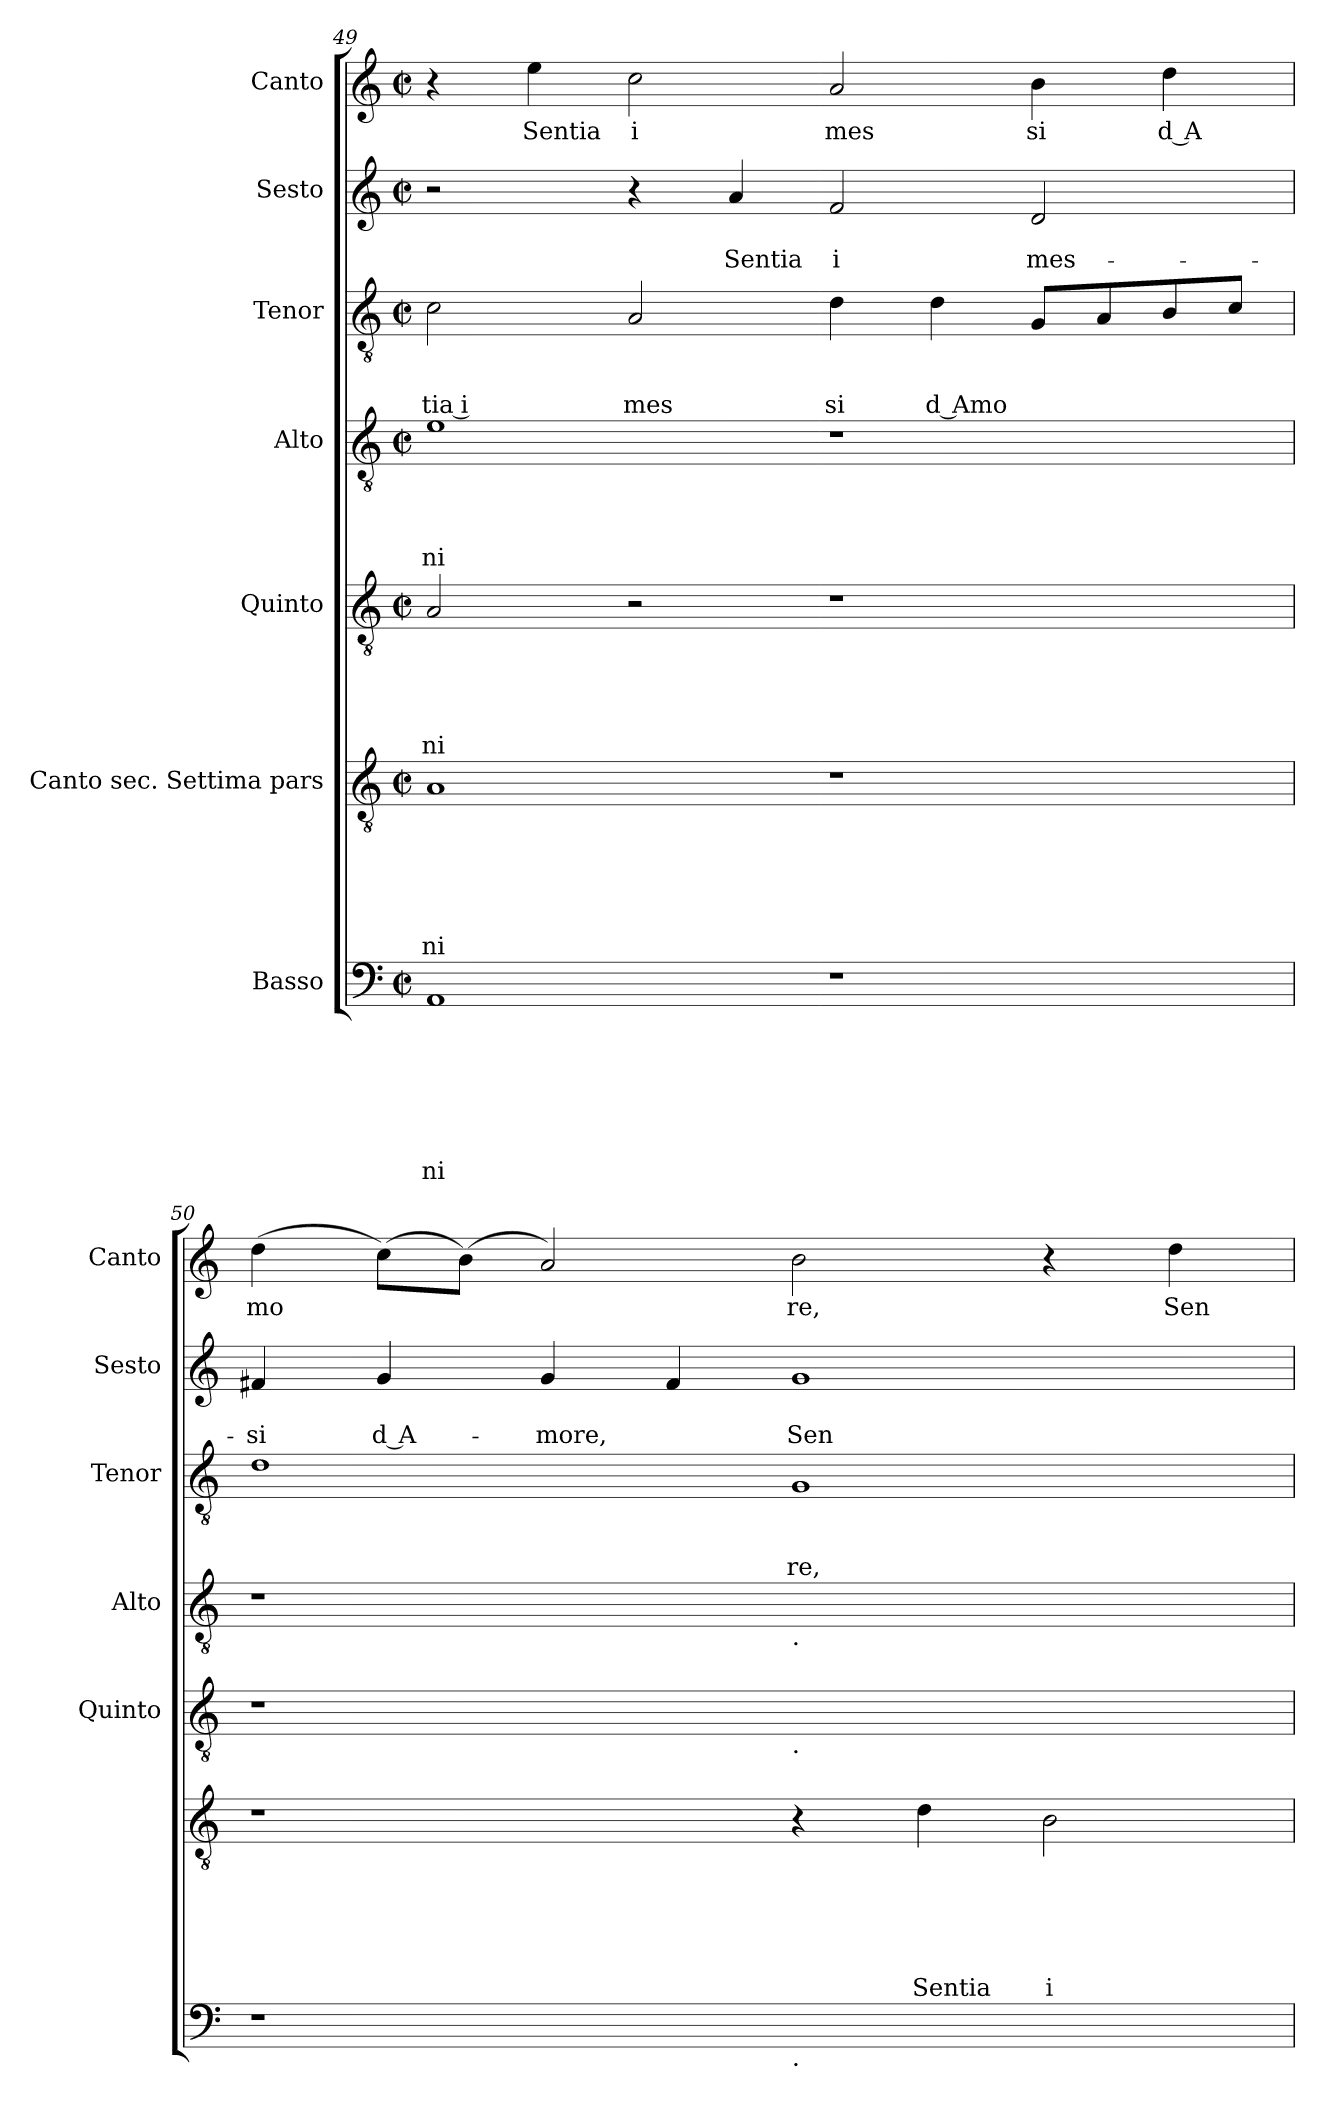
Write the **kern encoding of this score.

**kern	**text	**text	**text	**text	**text	**text	**text	**kern	**text	**text	**text	**text	**text	**text	**kern	**text	**text	**text	**text	**text	**kern	**text	**text	**text	**text	**kern	**text	**text	**text	**kern	**text	**text	**kern	**text
*part7	*part7	*part7	*part7	*part7	*part7	*part7	*part7	*part6	*part6	*part6	*part6	*part6	*part6	*part6	*part5	*part5	*part5	*part5	*part5	*part5	*part4	*part4	*part4	*part4	*part4	*part3	*part3	*part3	*part3	*part2	*part2	*part2	*part1	*part1
*staff7	*staff7	*staff7	*staff7	*staff7	*staff7	*staff7	*staff7	*staff6	*staff6	*staff6	*staff6	*staff6	*staff6	*staff6	*staff5	*staff5	*staff5	*staff5	*staff5	*staff5	*staff4	*staff4	*staff4	*staff4	*staff4	*staff3	*staff3	*staff3	*staff3	*staff2	*staff2	*staff2	*staff1	*staff1
*I"Basso	*	*	*	*	*	*	*	*I"Canto sec. Settima pars	*	*	*	*	*	*	*I"Quinto	*	*	*	*	*	*I"Alto	*	*	*	*	*I"Tenor	*	*	*	*I"Sesto	*	*	*I"Canto	*
*	*	*	*	*	*	*	*	*	*	*	*	*	*	*	*I'Quinto	*	*	*	*	*	*I'Alto	*	*	*	*	*I'Tenor	*	*	*	*I'Sesto	*	*	*I'Canto	*
*clefF4	*	*	*	*	*	*	*	*clefGv2	*	*	*	*	*	*	*clefGv2	*	*	*	*	*	*clefGv2	*	*	*	*	*clefGv2	*	*	*	*clefG2	*	*	*clefG2	*
*k[]	*	*	*	*	*	*	*	*k[]	*	*	*	*	*	*	*k[]	*	*	*	*	*	*k[]	*	*	*	*	*k[]	*	*	*	*k[]	*	*	*k[]	*
*C:	*	*	*	*	*	*	*	*C:	*	*	*	*	*	*	*C:	*	*	*	*	*	*C:	*	*	*	*	*C:	*	*	*	*C:	*	*	*C:	*
*M2/2	*	*	*	*	*	*	*	*M2/2	*	*	*	*	*	*	*M2/2	*	*	*	*	*	*M2/2	*	*	*	*	*M2/2	*	*	*	*M2/2	*	*	*M2/2	*
*met(c|)	*	*	*	*	*	*	*	*met(c|)	*	*	*	*	*	*	*met(c|)	*	*	*	*	*	*met(c|)	*	*	*	*	*met(c|)	*	*	*	*met(c|)	*	*	*met(c|)	*
=49	=49	=49	=49	=49	=49	=49	=49	=49	=49	=49	=49	=49	=49	=49	=49	=49	=49	=49	=49	=49	=49	=49	=49	=49	=49	=49	=49	=49	=49	=49	=49	=49	=49	=49
!	!	!	!	!	!	!	!LO:LY:b	!	!	!	!	!	!	!LO:LY:b	!	!	!	!	!	!LO:LY:b	!	!	!	!	!LO:LY:b	!	!	!	!LO:LY:b:rj	!	!	!	!	!
1AA	.	.	.	.	.	.	ni	1A	.	.	.	.	.	-ni	2A/	.	.	.	.	-ni	1e	.	.	.	ni	2c\	.	.	tia i	2r	.	.	4r	.
!	!	!	!	!	!	!	!	!	!	!	!	!	!	!	!	!	!	!	!	!	!	!	!	!	!	!	!	!	!	!	!	!	!	!LO:LY:b
.	.	.	.	.	.	.	.	.	.	.	.	.	.	.	.	.	.	.	.	.	.	.	.	.	.	.	.	.	.	.	.	.	4ee\	Sentia
!	!	!	!	!	!	!	!	!	!	!	!	!	!	!	!	!	!	!	!	!	!	!	!	!	!	!	!	!	!LO:LY:b	!	!	!	!	!LO:LY:b
.	.	.	.	.	.	.	.	.	.	.	.	.	.	.	2r	.	.	.	.	.	.	.	.	.	.	2A/	.	.	mes	4r	.	.	2cc\	i
!	!	!	!	!	!	!	!	!	!	!	!	!	!	!	!	!	!	!	!	!	!	!	!	!	!	!	!	!	!	!	!	!LO:LY:b	!	!
.	.	.	.	.	.	.	.	.	.	.	.	.	.	.	.	.	.	.	.	.	.	.	.	.	.	.	.	.	.	(4a/	.	Sentia	.	.
!	!	!	!	!	!	!	!	!	!	!	!	!	!	!	!	!	!	!	!	!	!	!	!	!	!	!	!	!	!LO:LY:b	!	!	!LO:LY:b	!	!LO:LY:b
1r	.	.	.	.	.	.	.	1r	.	.	.	.	.	.	1r	.	.	.	.	.	1r	.	.	.	.	4d\	.	.	si	2f/	.	i	2a/	mes
!	!	!	!	!	!	!	!	!	!	!	!	!	!	!	!	!	!	!	!	!	!	!	!	!	!	!	!	!	!LO:LY:b:rj	!	!	!	!	!
.	.	.	.	.	.	.	.	.	.	.	.	.	.	.	.	.	.	.	.	.	.	.	.	.	.	4d\	.	.	d Amo	.	.	.	.	.
!	!	!	!	!	!	!	!	!	!	!	!	!	!	!	!	!	!	!	!	!	!	!	!	!	!	!	!	!	!	!	!	!LO:LY:b	!	!LO:LY:b
.	.	.	.	.	.	.	.	.	.	.	.	.	.	.	.	.	.	.	.	.	.	.	.	.	.	8G/L	.	.	.	2d/	.	mes-	4b\	si
.	.	.	.	.	.	.	.	.	.	.	.	.	.	.	.	.	.	.	.	.	.	.	.	.	.	8A/	.	.	.	.	.	.	.	.
!	!	!	!	!	!	!	!	!	!	!	!	!	!	!	!	!	!	!	!	!	!	!	!	!	!	!	!	!	!	!	!	!	!	!LO:LY:b:rj
.	.	.	.	.	.	.	.	.	.	.	.	.	.	.	.	.	.	.	.	.	.	.	.	.	.	8B/	.	.	.	.	.	.	4dd\	d A
.	.	.	.	.	.	.	.	.	.	.	.	.	.	.	.	.	.	.	.	.	.	.	.	.	.	8c/J	.	.	.	.	.	.	.	.
=50	=50	=50	=50	=50	=50	=50	=50	=50	=50	=50	=50	=50	=50	=50	=50	=50	=50	=50	=50	=50	=50	=50	=50	=50	=50	=50	=50	=50	=50	=50	=50	=50	=50	=50
!	!	!	!	!	!	!	!	!	!	!	!	!	!	!	!	!	!	!	!	!	!	!	!	!	!	!	!	!	!	!	!	!LO:LY:b	!	!LO:LY:b
1r	.	.	.	.	.	.	.	1r	.	.	.	.	.	.	1r	.	.	.	.	.	1r	.	.	.	.	1d	.	.	.	4f#X/	.	-si	(>4dd\	mo
!	!	!	!	!	!	!	!	!	!	!	!	!	!	!	!	!	!	!	!	!	!	!	!	!	!	!	!	!	!	!	!	!LO:LY:b:rj	!	!
.	.	.	.	.	.	.	.	.	.	.	.	.	.	.	.	.	.	.	.	.	.	.	.	.	.	.	.	.	.	4g/	.	d A-	(>8cc\L)	.
.	.	.	.	.	.	.	.	.	.	.	.	.	.	.	.	.	.	.	.	.	.	.	.	.	.	.	.	.	.	.	.	.	(>8b\J)	.
!	!	!	!	!	!	!	!	!	!	!	!	!	!	!	!	!	!	!	!	!	!	!	!	!	!	!	!	!	!	!	!	!LO:LY:b	!	!
.	.	.	.	.	.	.	.	.	.	.	.	.	.	.	.	.	.	.	.	.	.	.	.	.	.	.	.	.	.	4g/	.	-more,	2a/)	.
.	.	.	.	.	.	.	.	.	.	.	.	.	.	.	.	.	.	.	.	.	.	.	.	.	.	.	.	.	.	4f#/	.	.	.	.
!	!	!	!	!	!	!	!	!	!	!	!	!	!	!	!	!	!	!	!	!	!LO:TX:b:t=.	!	!	!	!	!	!	!	!	!	!	!	!	!
!	!	!	!	!	!	!	!	!	!	!	!	!	!	!	!LO:TX:b:t=.	!	!	!	!	!	!	!	!	!	!	!	!	!	!	!	!	!	!	!
!LO:TX:b:t=.	!	!	!	!	!	!	!	!	!	!	!	!	!	!	!	!	!	!	!	!	!	!	!	!	!	!	!	!	!	!	!	!	!	!
!	!	!	!	!	!	!	!	!	!	!	!	!	!	!	!	!	!	!	!	!	!	!	!	!	!	!	!	!	!LO:LY:b	!	!	!LO:LY:b	!	!LO:LY:b
1ryy	.	.	.	.	.	.	.	4r	.	.	.	.	.	.	1ryy	.	.	.	.	.	1ryy	.	.	.	.	1G	.	.	re,	1g	.	Sen-	2b\	re,
!	!	!	!	!	!	!	!	!	!	!	!	!	!	!LO:LY:b	!	!	!	!	!	!	!	!	!	!	!	!	!	!	!	!	!	!	!	!
.	.	.	.	.	.	.	.	4d\	.	.	.	.	.	Sentia	.	.	.	.	.	.	.	.	.	.	.	.	.	.	.	.	.	.	.	.
!	!	!	!	!	!	!	!	!	!	!	!	!	!	!LO:LY:b	!	!	!	!	!	!	!	!	!	!	!	!	!	!	!	!	!	!	!	!
.	.	.	.	.	.	.	.	2B\	.	.	.	.	.	i	.	.	.	.	.	.	.	.	.	.	.	.	.	.	.	.	.	.	4r	.
!	!	!	!	!	!	!	!	!	!	!	!	!	!	!	!	!	!	!	!	!	!	!	!	!	!	!	!	!	!	!	!	!	!	!LO:LY:b
.	.	.	.	.	.	.	.	.	.	.	.	.	.	.	.	.	.	.	.	.	.	.	.	.	.	.	.	.	.	.	.	.	4dd\	Sen
=	=	=	=	=	=	=	=	=	=	=	=	=	=	=	=	=	=	=	=	=	=	=	=	=	=	=	=	=	=	=	=	=	=	=
*-	*-	*-	*-	*-	*-	*-	*-	*-	*-	*-	*-	*-	*-	*-	*-	*-	*-	*-	*-	*-	*-	*-	*-	*-	*-	*-	*-	*-	*-	*-	*-	*-	*-	*-
